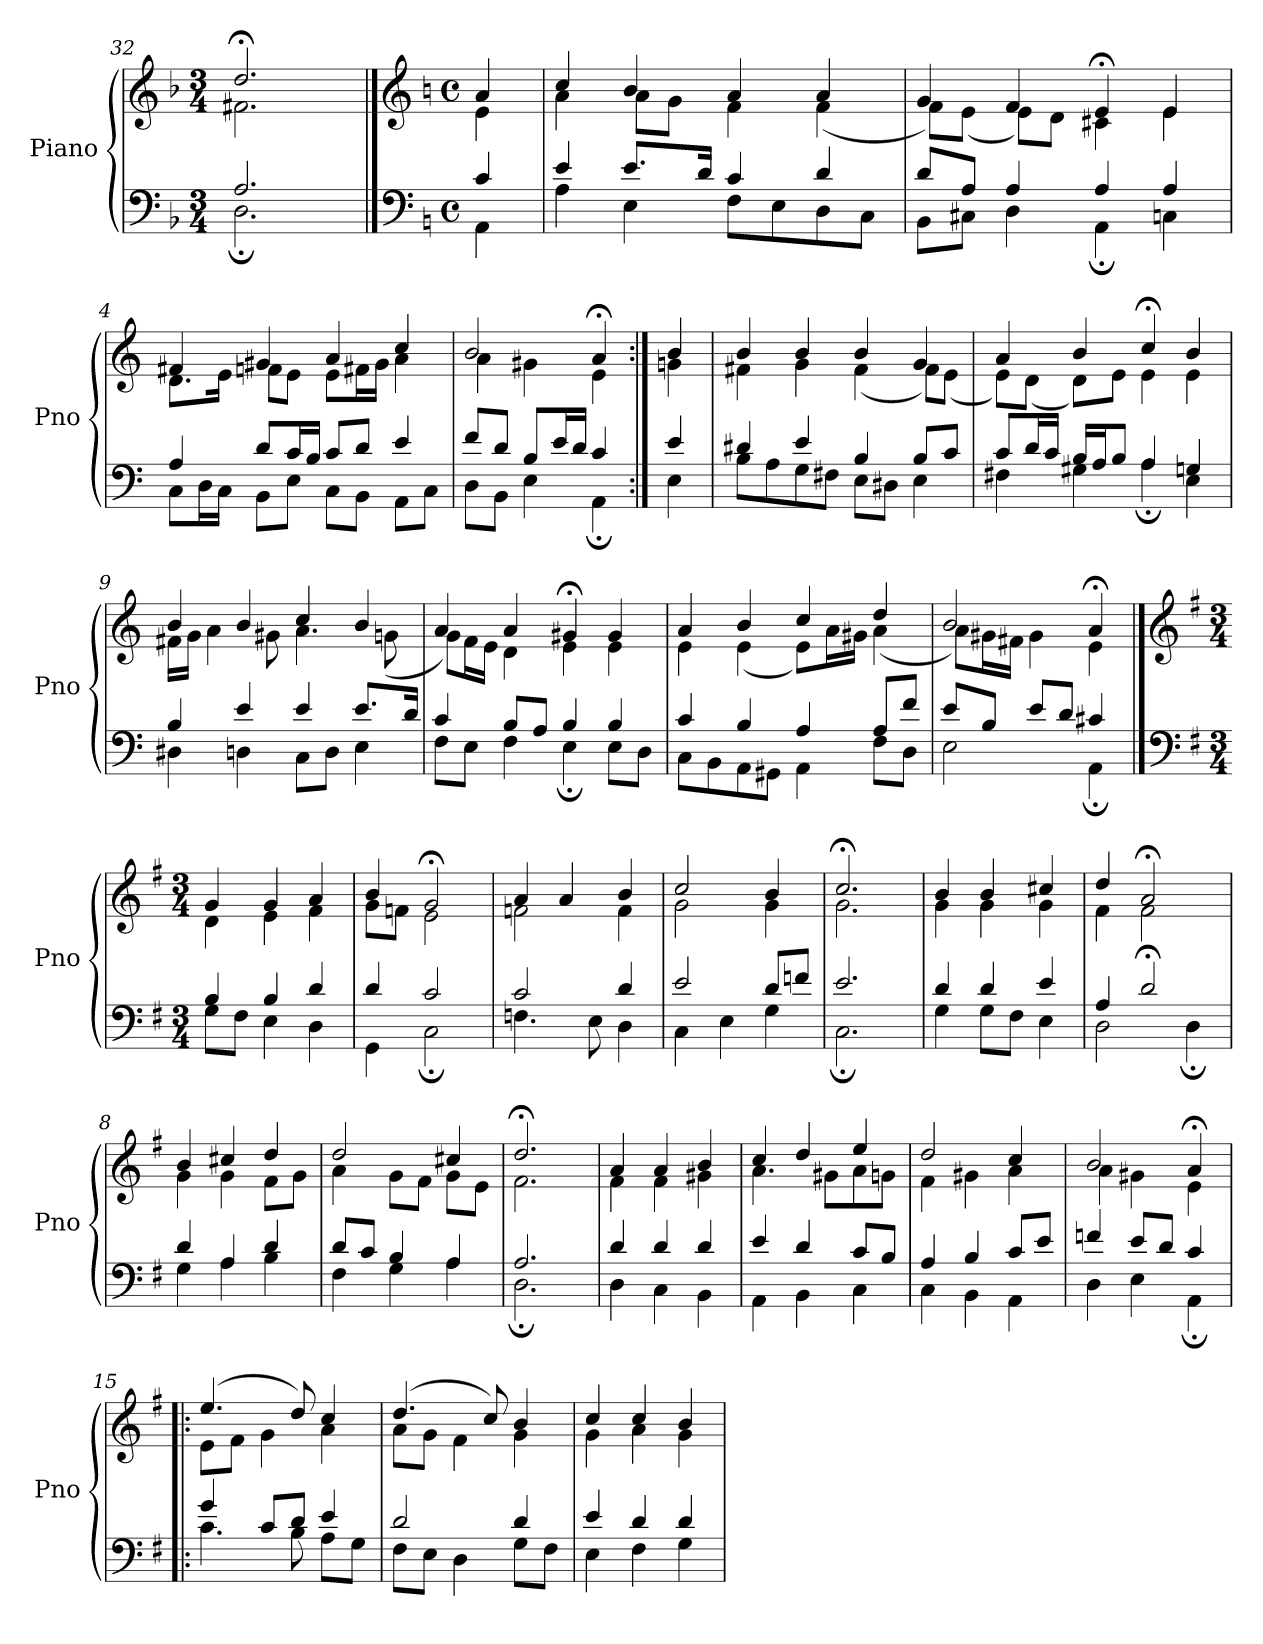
**kern	**kern
*part1	*part1
*staff2	*staff1
*I"Piano	*
*I'Pno	*
*clefF4	*clefG2
*k[b-]	*k[b-]
*M3/4	*M3/4
=32	=32
*^	*^
2.A/	2.D;\	2.dd;</	2.f#X\
==1	==1	==1	==1
*clefF4	*	*clefG2	*
*k[]	*	*k[]	*
*M4/4	*	*M4/4	*
*met(c)	*	*met(c)	*
4c/	4AA\	4a/	4e\
=2	=2	=2	=2
4e/	4A\	4cc/	4a\
8.e/L	4E\	4b/	8a\L
.	.	.	8g\J
16d/Jk	.	.	.
4c/	8F\L	4a/	4f\
.	8E\	.	.
4d/	8D\	4a/	(<4f\
.	8C\J	.	.
=3	=3	=3	=3
8d/L	8BB\L	4g/	8f\L)
8A/J	8C#X\J	.	(<8e\J
4A/	4D\	4f/	8e\L)
.	.	.	8d\J
4A/	4AA;\	4e;</	4c#X\
4A/	4Cn\	4e/	4e\
=4	=4	=4	=4
4A/	8C\L	4f#X/	8.d\L
.	16D\L	.	.
.	16C\JJ	.	16e\Jk
8d/L	8BB\L	4g#X/	8fn\L
16c/L	8E\J	.	8e\J
16B/JJ	.	.	.
8c/L	8C\L	4a/	8e\L
8d/J	8BB\J	.	16f#X\L
.	.	.	16g#\JJ
4e/	8AA\L	4cc/	4a\
.	8C\J	.	.
=5	=5	=5	=5
8f/L	8D\L	2b/	4a\
8d/J	8BB\J	.	.
8B/L	4E\	.	4g#X\
16e/L	.	.	.
16d/JJ	.	.	.
4c/	4AA;\	4a;</	4e\
=6:|!	=6:|!	=6:|!	=6:|!
4e/	4E\	4b/	4gn\
=7	=7	=7	=7
4d#X/	8B\L	4b/	4f#X\
.	8A\	.	.
4e/	8G\	4b/	4g\
.	8F#X\J	.	.
4B/	8E\L	4b/	(<4f#\
.	8D#X\J	.	.
8B/L	4E\	4g/	8f#\L)
8c/J	.	.	(<8e\J
=8	=8	=8	=8
8c/L	4F#X\	4a/	8e\L)
16d/L	.	.	(<8d\J
16c/JJ	.	.	.
16B/LL	4G#X\	4b/	8d\L)
16A/J	.	.	.
8B/J	.	.	8e\J
4A/	4A;\	4cc;</	4e\
4Gn/	4E\	4b/	4e\
=9	=9	=9	=9
4B/	4D#X\	4b/	16f#X\LL
.	.	.	16g\JJ
.	.	.	4a\
4e/	4Dn\	4b/	.
.	.	.	8g#X\
4e/	8C\L	4cc/	4.a\
.	8D\J	.	.
8.e/L	4E\	4b/	.
.	.	.	(<8gn\
16d/Jk	.	.	.
=10	=10	=10	=10
4c/	8F\L	4a/	8g\L)
.	8E\J	.	16f\L
.	.	.	16e\JJ
8B/L	4F\	4a/	4d\
8A/J	.	.	.
4B/	4E;\	4g#X;</	4e\
4B/	8E\L	4g#/	4e\
.	8D\J	.	.
=11	=11	=11	=11
4c/	8C\L	4a/	4e\
.	8BB\	.	.
4B/	8AA\	4b/	(<4e\
.	8GG#X\J	.	.
4A/	4AA\	4cc/	8e\L)
.	.	.	16a\L
.	.	.	16g#X\JJ
8A/L	8F\L	4dd/	(<4a\
8f/J	8D\J	.	.
=12	=12	=12	=12
8e/L	2E\	2b/	8a\L)
8B/J	.	.	16g#X\L
.	.	.	16f#X\JJ
8e/L	.	.	4g#\
8d/J	.	.	.
4c#X/	4AA;\	4a;</	4e\
==1	==1	==1	==1
*clefF4	*	*clefG2	*
*k[f#]	*	*k[f#]	*
*M3/4	*	*M3/4	*
4B/	8G\L	4g/	4d\
.	8F#\J	.	.
4B/	4E\	4g/	4e\
4d/	4D\	4a/	4f#\
=2	=2	=2	=2
4d/	4GG\	4b/	8g\L
.	.	.	8fn\J
2c/	2C;\	2g;</	2e\
=3	=3	=3	=3
2c/	4.Fn\	4a/	2fn\
.	.	4a/	.
.	8E\	.	.
4d/	4D\	4b/	4f\
=4	=4	=4	=4
2e/	4C\	2cc/	2g\
.	4E\	.	.
8d/L	4G\	4b/	4g\
8fn/J	.	.	.
=5	=5	=5	=5
2.e/	2.C;\	2.cc;</	2.g\
=6	=6	=6	=6
4d/	4G\	4b/	4g\
4d/	8G\L	4b/	4g\
.	8F#\J	.	.
4e/	4E\	4cc#X/	4g\
=7	=7	=7	=7
4A/	2D\	4dd/	4f#\
2d;</	.	2a;</	2f#\
.	4D;\	.	.
=8	=8	=8	=8
4d/	4G\	4b/	4g\
4A/	4A\	4cc#X/	4g\
4d/	4B\	4dd/	8f#\L
.	.	.	8g\J
=9	=9	=9	=9
8d/L	4F#\	2dd/	4a\
8c/J	.	.	.
4B/	4G\	.	8g\L
.	.	.	8f#\J
4A/	4A\	4cc#X/	8g\L
.	.	.	8e\J
=10	=10	=10	=10
2.A/	2.D;\	2.dd;</	2.f#\
=11	=11	=11	=11
4d/	4D\	4a/	4f#\
4d/	4C\	4a/	4f#\
4d/	4BB\	4b/	4g#X\
=12	=12	=12	=12
4e/	4AA\	4cc/	4.a\
4d/	4BB\	4dd/	.
.	.	.	8g#X\L
8c/L	4C\	4ee/	8a\
8B/J	.	.	8gn\J
=13	=13	=13	=13
4A/	4C\	2dd/	4f#\
4B/	4BB\	.	4g#X\
8c/L	4AA\	4cc/	4a\
8e/J	.	.	.
=14	=14	=14	=14
4fn/	4D\	2b/	4a\
8e/L	4E\	.	4g#X\
8d/J	.	.	.
4c/	4AA;\	4a;</	4e\
=15!|:	=15!|:	=15!|:	=15!|:
4g/	4.c\	(>4.ee/	8e\L
.	.	.	8f#\J
8c/L	.	.	4g\
8d/J	8B\	8dd/)	.
4e/	8A\L	4cc/	4a\
.	8G\J	.	.
=16	=16	=16	=16
2d/	8F#\L	(>4.dd/	8a\L
.	8E\J	.	8g\J
.	4D\	.	4f#\
.	.	8cc/)	.
4d/	8G\L	4b/	4g\
.	8F#\J	.	.
=17	=17	=17	=17
4e/	4E\	4cc/	4g\
4d/	4F#\	4cc/	4a\
4d/	4G\	4b/	4g\
*v	*v	*	*
*	*v	*v
=	=
*-	*-
